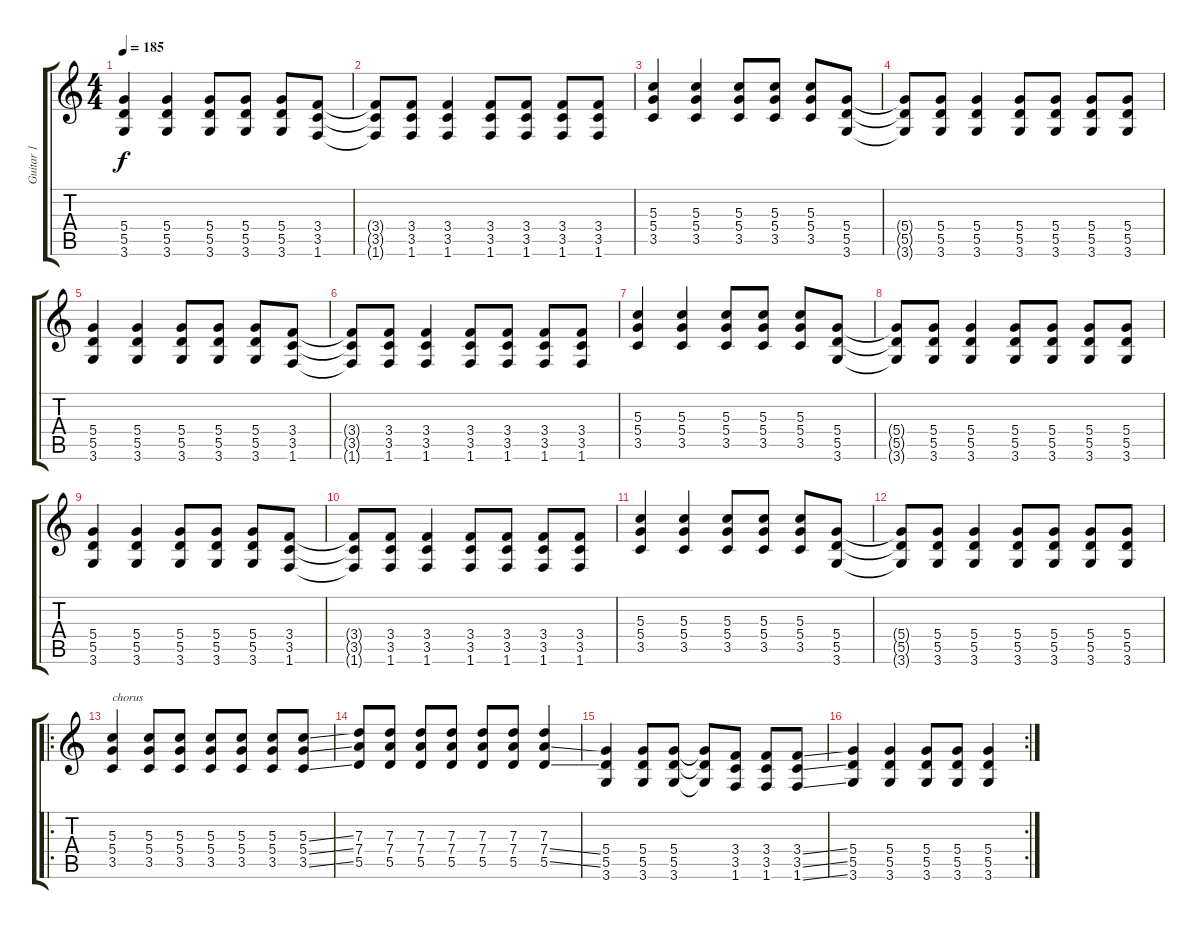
\track ("Guitar 1" "Guitar 1") {instrument overdrivenguitar}
\staff {score tabs}
\tuning (E4 B3 G3 D3 A2 E2) {hide}
\ts (4 4)
\tempo 185
\clef g2
\ks c
(5.4 5.5 3.6).4{dy f volume 10} (5.4 5.5 3.6).4 (5.4 5.5 3.6).8 (5.4 5.5 3.6).8 (5.4 5.5 3.6).8 (3.4 3.5 1.6).8 |
(3.4{t} 3.5{t} 1.6{t}).8 (3.4 3.5 1.6).8 (3.4 3.5 1.6).4 (3.4 3.5 1.6).8 (3.4 3.5 1.6).8 (3.4 3.5 1.6).8 (3.4 3.5 1.6).8 |
(5.3 5.4 3.5).4 (5.3 5.4 3.5).4 (5.3 5.4 3.5).8 (5.3 5.4 3.5).8 (5.3 5.4 3.5).8 (5.4 5.5 3.6).8 |
(5.4{t} 5.5{t} 3.6{t}).8 (5.4 5.5 3.6).8 (5.4 5.5 3.6).4 (5.4 5.5 3.6).8 (5.4 5.5 3.6).8 (5.4 5.5 3.6).8 (5.4 5.5 3.6).8 |
(5.4 5.5 3.6).4{volume 10} (5.4 5.5 3.6).4 (5.4 5.5 3.6).8 (5.4 5.5 3.6).8 (5.4 5.5 3.6).8 (3.4 3.5 1.6).8 |
(3.4{t} 3.5{t} 1.6{t}).8 (3.4 3.5 1.6).8 (3.4 3.5 1.6).4 (3.4 3.5 1.6).8 (3.4 3.5 1.6).8 (3.4 3.5 1.6).8 (3.4 3.5 1.6).8 |
(5.3 5.4 3.5).4 (5.3 5.4 3.5).4 (5.3 5.4 3.5).8 (5.3 5.4 3.5).8 (5.3 5.4 3.5).8 (5.4 5.5 3.6).8 |
(5.4{t} 5.5{t} 3.6{t}).8 (5.4 5.5 3.6).8 (5.4 5.5 3.6).4 (5.4 5.5 3.6).8 (5.4 5.5 3.6).8 (5.4 5.5 3.6).8 (5.4 5.5 3.6).8 |
(5.4 5.5 3.6).4{volume 10} (5.4 5.5 3.6).4 (5.4 5.5 3.6).8 (5.4 5.5 3.6).8 (5.4 5.5 3.6).8 (3.4 3.5 1.6).8 |
(3.4{t} 3.5{t} 1.6{t}).8 (3.4 3.5 1.6).8 (3.4 3.5 1.6).4 (3.4 3.5 1.6).8 (3.4 3.5 1.6).8 (3.4 3.5 1.6).8 (3.4 3.5 1.6).8 |
(5.3 5.4 3.5).4 (5.3 5.4 3.5).4 (5.3 5.4 3.5).8 (5.3 5.4 3.5).8 (5.3 5.4 3.5).8 (5.4 5.5 3.6).8 |
(5.4{t} 5.5{t} 3.6{t}).8 (5.4 5.5 3.6).8 (5.4 5.5 3.6).4 (5.4 5.5 3.6).8 (5.4 5.5 3.6).8 (5.4 5.5 3.6).8 (5.4 5.5 3.6).8 |
\ro
(5.3 5.4 3.5).4{txt "chorus"} (5.3 5.4 3.5).8 (5.3 5.4 3.5).8 (5.3 5.4 3.5).8 (5.3 5.4 3.5).8 (5.3 5.4 3.5).8 (5.3{ss} 5.4{ss} 3.5{ss}).8 |
(7.3 7.4 5.5).8 (7.3 7.4 5.5).8 (7.3 7.4 5.5).8 (7.3 7.4 5.5).8 (7.3 7.4 5.5).8 (7.3 7.4 5.5).8 (7.3 7.4{ss} 5.5{ss}).4 |
(5.4 5.5 3.6).4 (5.4 5.5 3.6).8 (5.4 5.5 3.6).8 (5.4{t} 5.5{t} 3.6{t}).8 (3.4 3.5 1.6).8 (3.4 3.5 1.6).8 (3.4{ss} 3.5{ss} 1.6{ss}).8 |
\rc 2
(5.4 5.5 3.6).4 (5.4 5.5 3.6).4 (5.4 5.5 3.6).8 (5.4 5.5 3.6).8 (5.4 5.5 3.6).4
